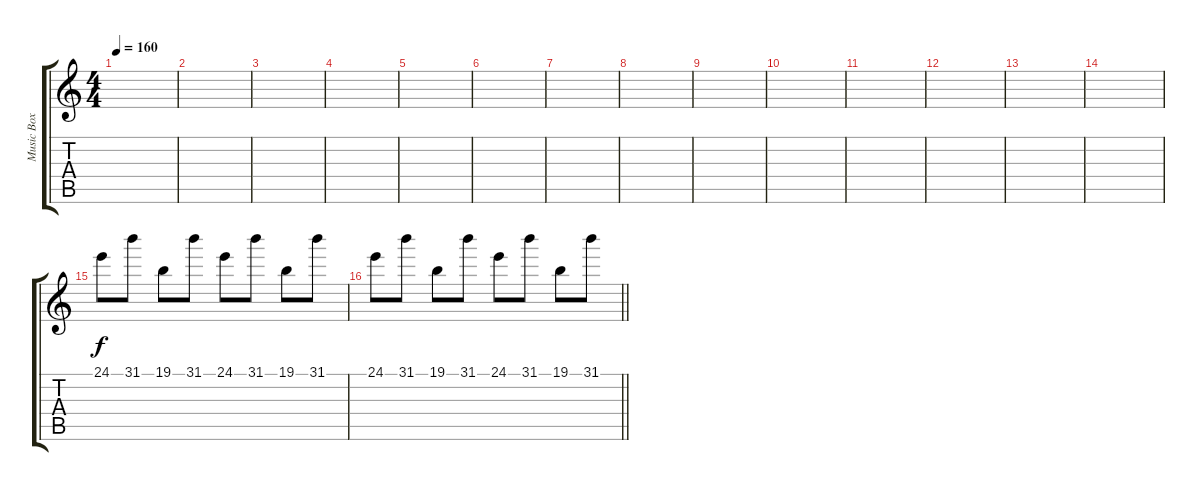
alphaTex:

\track ("Music Box" "Music Box") {instrument musicbox}
\staff {score tabs}
\tuning (E4 B3 G3 D3 A2 E2) {hide}
\ts (4 4)
\tempo 160
\clef g2
\ks c
|
|
|
|
|
|
|
|
|
|
|
|
|
|
24.1.8 31.1.8 19.1.8 31.1.8 24.1.8 31.1.8 19.1.8 31.1.8 |
\barLineRight lightlight
24.1.8 31.1.8 19.1.8 31.1.8 24.1.8 31.1.8 19.1.8 31.1.8
